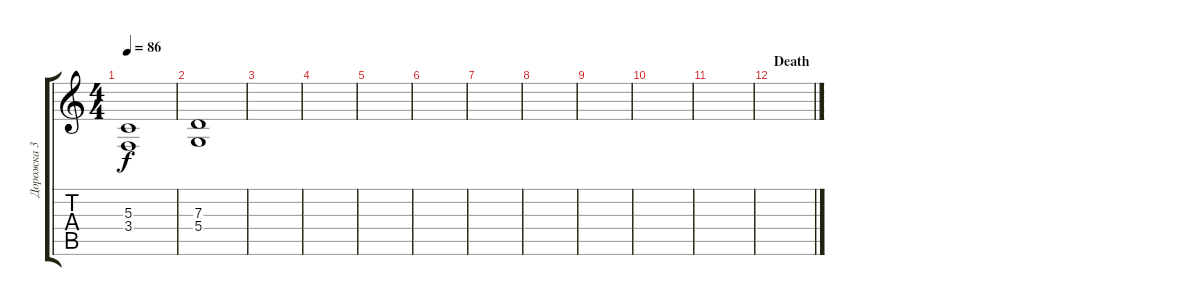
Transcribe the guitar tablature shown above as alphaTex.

\track ("Дорожка 3" "Дорожка 3") {instrument tubularbells}
\staff {score tabs}
\tuning (E4 B3 G3 D3 A2 E2) {hide}
\ts (4 4)
\tempo 86
\clef g2
\ks c
(5.3 3.4).1{dy f} |
(7.3 5.4).1 |
|
|
|
|
|
|
|
|
|
\section ("" "Death")
